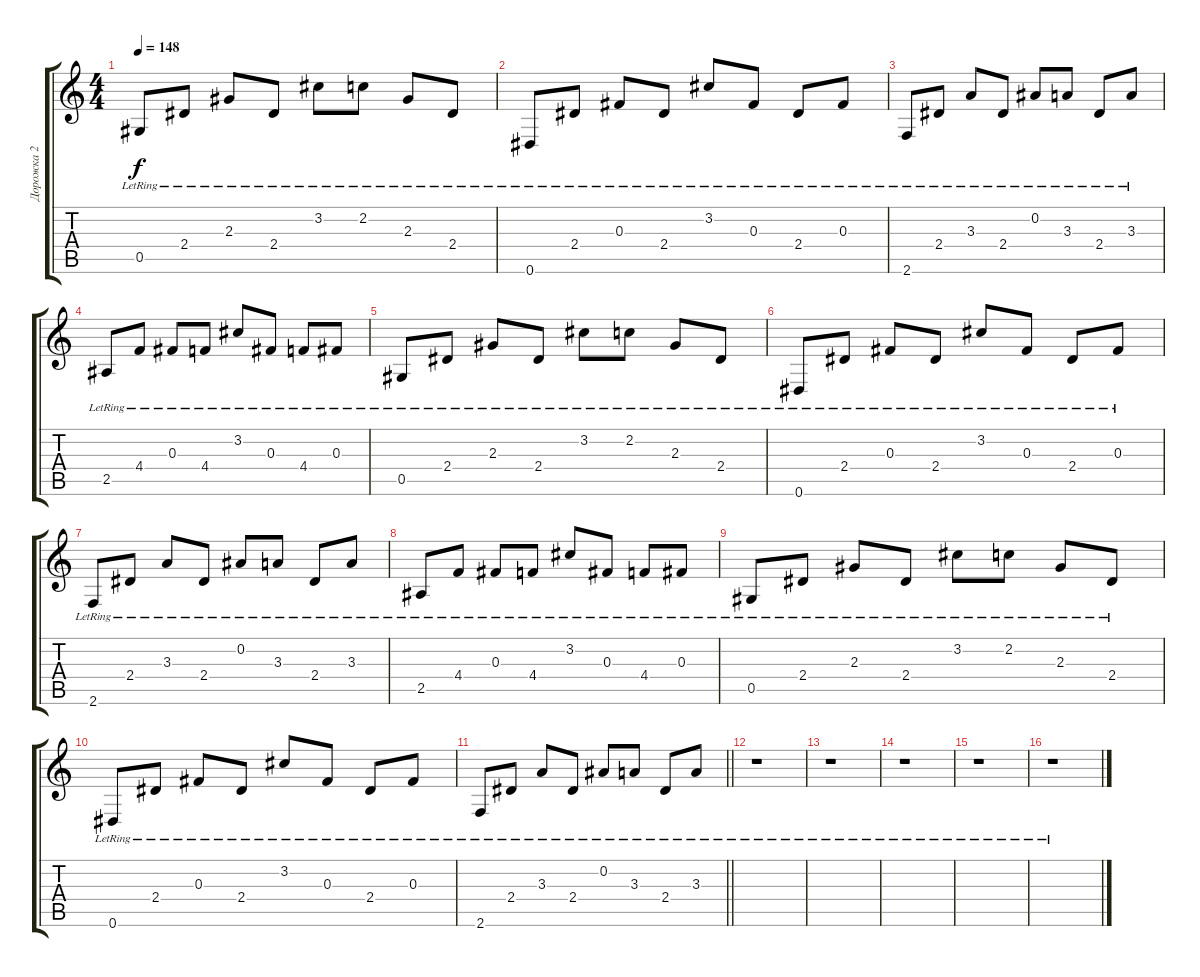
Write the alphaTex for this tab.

\track ("Дорожка 2" "Дорожка 2") {instrument acousticguitarsteel}
\staff {score tabs}
\tuning (Eb4 Bb3 Gb3 Db3 Ab2 Eb2) {hide}
\ts (4 4)
\tempo 148
\clef g2
\ks c
0.5{lr}.8{dy f} 2.4{lr}.8 2.3{lr}.8 2.4{lr}.8 3.2{lr}.8 2.2{lr}.8 2.3{lr}.8 2.4{lr}.8 |
0.6{lr}.8 2.4{lr}.8 0.3{lr}.8 2.4{lr}.8 3.2{lr}.8 0.3{lr}.8 2.4{lr}.8 0.3{lr}.8 |
2.6{lr}.8 2.4{lr}.8 3.3{lr}.8 2.4{lr}.8 0.2{lr}.8 3.3{lr}.8 2.4{lr}.8 3.3{lr}.8 |
2.5{lr}.8 4.4{lr}.8 0.3{lr}.8 4.4{lr}.8 3.2{lr}.8 0.3{lr}.8 4.4{lr}.8 0.3{lr}.8 |
0.5{lr}.8 2.4{lr}.8 2.3{lr}.8 2.4{lr}.8 3.2{lr}.8 2.2{lr}.8 2.3{lr}.8 2.4{lr}.8 |
0.6{lr}.8 2.4{lr}.8 0.3{lr}.8 2.4{lr}.8 3.2{lr}.8 0.3{lr}.8 2.4{lr}.8 0.3{lr}.8 |
2.6{lr}.8 2.4{lr}.8 3.3{lr}.8 2.4{lr}.8 0.2{lr}.8 3.3{lr}.8 2.4{lr}.8 3.3{lr}.8 |
2.5{lr}.8 4.4{lr}.8 0.3{lr}.8 4.4{lr}.8 3.2{lr}.8 0.3{lr}.8 4.4{lr}.8 0.3{lr}.8 |
0.5{lr}.8 2.4{lr}.8 2.3{lr}.8 2.4{lr}.8 3.2{lr}.8 2.2{lr}.8 2.3{lr}.8 2.4{lr}.8 |
0.6{lr}.8 2.4{lr}.8 0.3{lr}.8 2.4{lr}.8 3.2{lr}.8 0.3{lr}.8 2.4{lr}.8 0.3{lr}.8 |
\barLineRight lightlight
2.6{lr}.8 2.4{lr}.8 3.3{lr}.8 2.4{lr}.8 0.2{lr}.8 3.3{lr}.8 2.4{lr}.8 3.3{lr}.8 |
r.1 |
r.1 |
r.1 |
r.1 |
r.1
